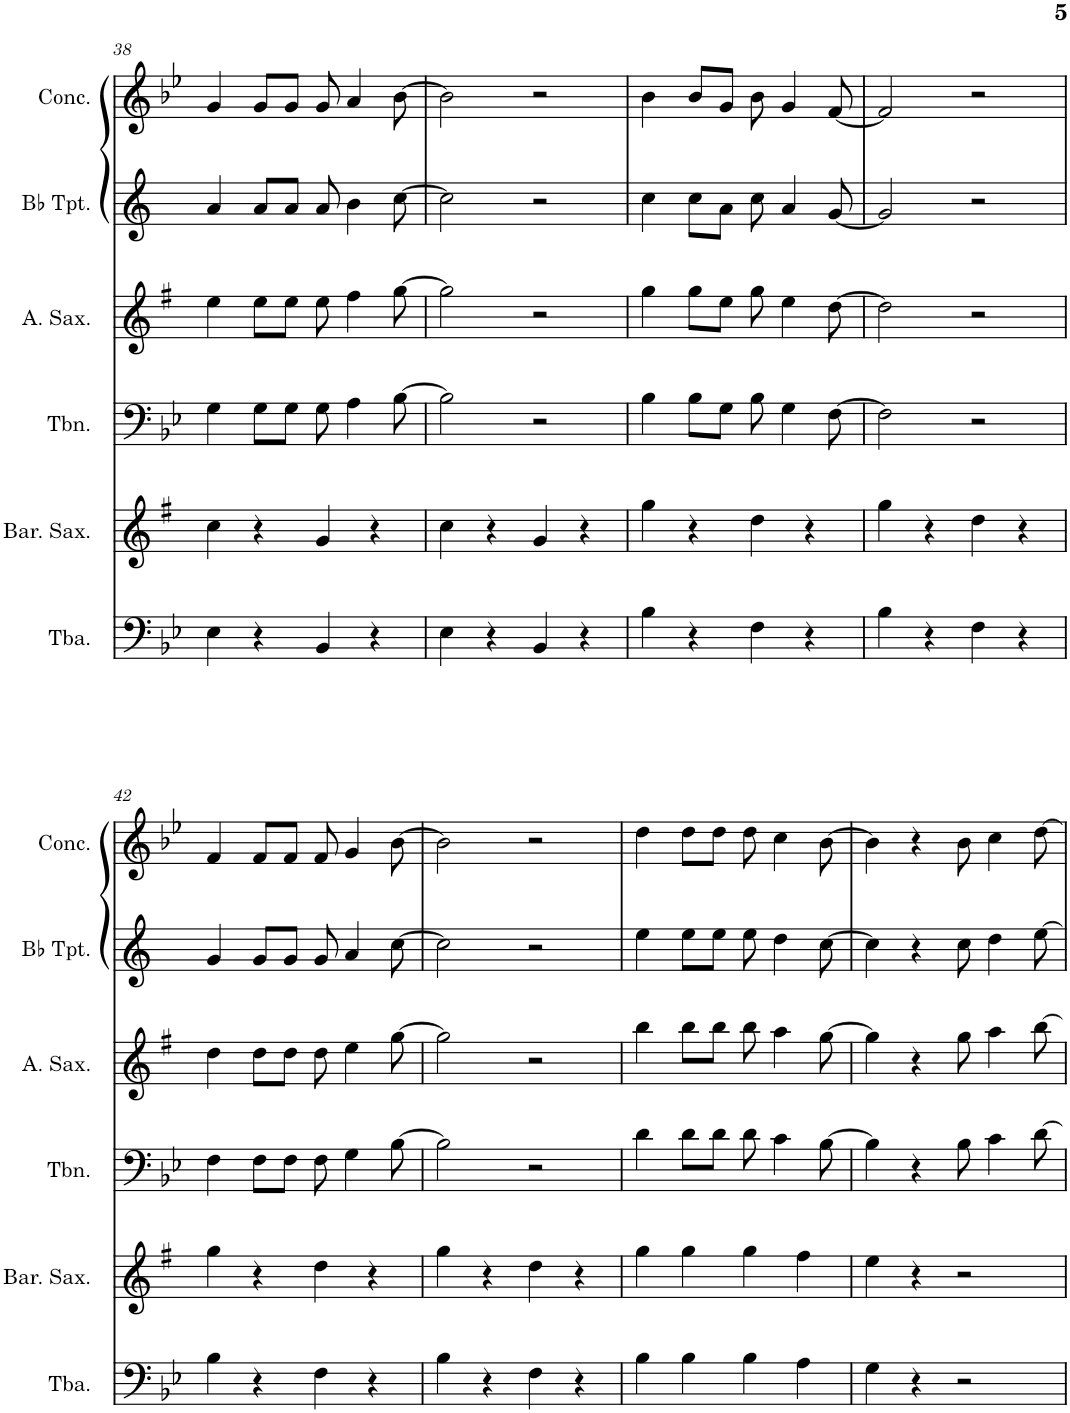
**kern	**kern	**kern	**kern	**kern	**kern
*part6	*part5	*part4	*part3	*part2	*part1
*staff6	*staff5	*staff4	*staff3	*staff2	*staff1
*I"Tuba	*I"Baritone Saxophone	*I"Trombone	*I"Alto Saxophone	*I"Bb Trumpet	*I"Concertina
*I'Tba.	*I'Bar. Sax.	*I'Tbn.	*I'A. Sax.	*I'Bb Tpt.	*I'Conc.
!!LO:PB:g=z
*clefF4	*clefG2	*clefF4	*clefG2	*clefG2	*clefG2
*	*Trd12c21	*	*Trd5c9	*Trd1c2	*
*k[b-e-]	*k[f#]	*k[b-e-]	*k[f#]	*k[]	*k[b-e-]
*M4/4	*M4/4	*M4/4	*M4/4	*M4/4	*M4/4
=38	=38	=38	=38	=38	=38
4E-\	4cc\	4G\	4ee\	4a/	4g/
4r	4r	8G\L	8ee\L	8a/L	8g/L
.	.	8G\J	8ee\J	8a/J	8g/J
4BB-/	4g/	8G\	8ee\	8a/	8g/
.	.	4A\	4ff#\	4b\	4a/
4r	4r	.	.	.	.
.	.	[8B-\	[8gg\	[8cc\	[8b-\
=39	=39	=39	=39	=39	=39
4E-\	4cc\	2B-\]	2gg\]	2cc\]	2b-\]
4r	4r	.	.	.	.
4BB-/	4g/	2r	2r	2r	2r
4r	4r	.	.	.	.
=40	=40	=40	=40	=40	=40
4B-\	4gg\	4B-\	4gg\	4cc\	4b-\
4r	4r	8B-\L	8gg\L	8cc\L	8b-/L
.	.	8G\J	8ee\J	8a\J	8g/J
4F\	4dd\	8B-\	8gg\	8cc\	8b-\
.	.	4G\	4ee\	4a/	4g/
4r	4r	.	.	.	.
.	.	[8F\	[8dd\	[8g/	[8f/
=41	=41	=41	=41	=41	=41
4B-\	4gg\	2F\]	2dd\]	2g/]	2f/]
4r	4r	.	.	.	.
4F\	4dd\	2r	2r	2r	2r
4r	4r	.	.	.	.
!!LO:LB:g=z
=42	=42	=42	=42	=42	=42
4B-\	4gg\	4F\	4dd\	4g/	4f/
4r	4r	8F\L	8dd\L	8g/L	8f/L
.	.	8F\J	8dd\J	8g/J	8f/J
4F\	4dd\	8F\	8dd\	8g/	8f/
.	.	4G\	4ee\	4a/	4g/
4r	4r	.	.	.	.
.	.	[8B-\	[8gg\	[8cc\	[8b-\
=43	=43	=43	=43	=43	=43
4B-\	4gg\	2B-\]	2gg\]	2cc\]	2b-\]
4r	4r	.	.	.	.
4F\	4dd\	2r	2r	2r	2r
4r	4r	.	.	.	.
=44	=44	=44	=44	=44	=44
4B-\	4gg\	4d\	4bb\	4ee\	4dd\
4B-\	4gg\	8d\L	8bb\L	8ee\L	8dd\L
.	.	8d\J	8bb\J	8ee\J	8dd\J
4B-\	4gg\	8d\	8bb\	8ee\	8dd\
.	.	4c\	4aa\	4dd\	4cc\
4A\	4ff#\	.	.	.	.
.	.	[8B-\	[8gg\	[8cc\	[8b-\
=45	=45	=45	=45	=45	=45
4G\	4ee\	4B-\]	4gg\]	4cc\]	4b-\]
4r	4r	4r	4r	4r	4r
2r	2r	8B-\	8gg\	8cc\	8b-\
.	.	4c\	4aa\	4dd\	4cc\
.	.	[8d\	[8bb\	[8ee\	[8dd\
=	=	=	=	=	=
*-	*-	*-	*-	*-	*-
